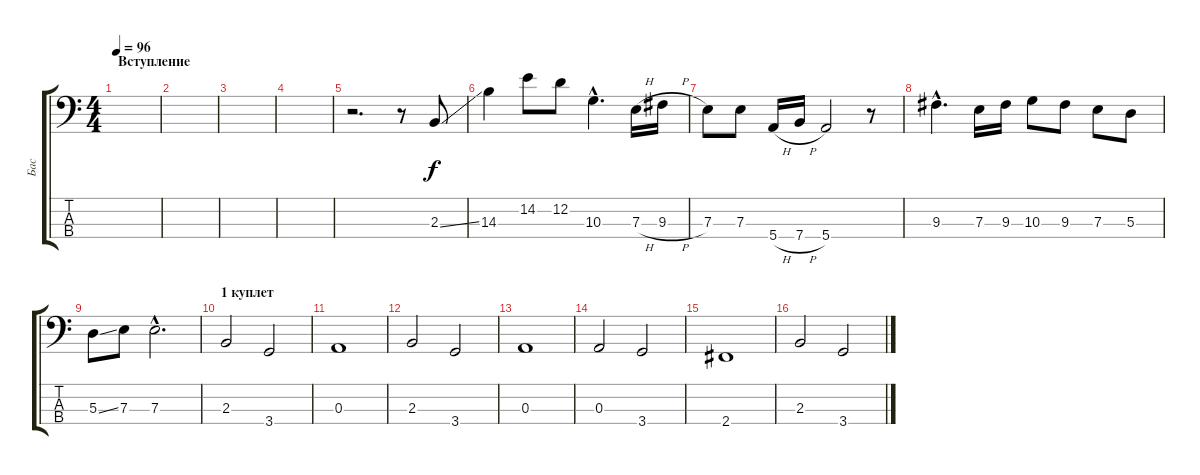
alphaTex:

\track ("Бас" "Бас") {instrument electricbassfinger}
\staff {score tabs}
\tuning (G2 D2 A1 E1) {hide}
\ts (4 4)
\section ("" "Вступление")
\tempo 96
\clef f4
\ks c
|
|
|
|
r.2{d} r.8 2.3{ss}.8 |
14.3.4 14.2.8 12.2.8 10.3{hac}.4{d} 7.3{h}.16 9.3{h}.16 |
7.3.8 7.3.8 5.4{h}.16 7.4{h}.16 5.4.2 r.8 |
9.3{hac}.4{d} 7.3.16 9.3.16 10.3.8 9.3.8 7.3.8 5.3.8 |
5.3{ss}.8 7.3.8 7.3{hac}.2{d} |
\section ("" "1 куплет")
2.3.2 3.4.2 |
0.3.1 |
2.3.2 3.4.2 |
0.3.1 |
0.3.2 3.4.2 |
2.4.1 |
2.3.2 3.4.2
